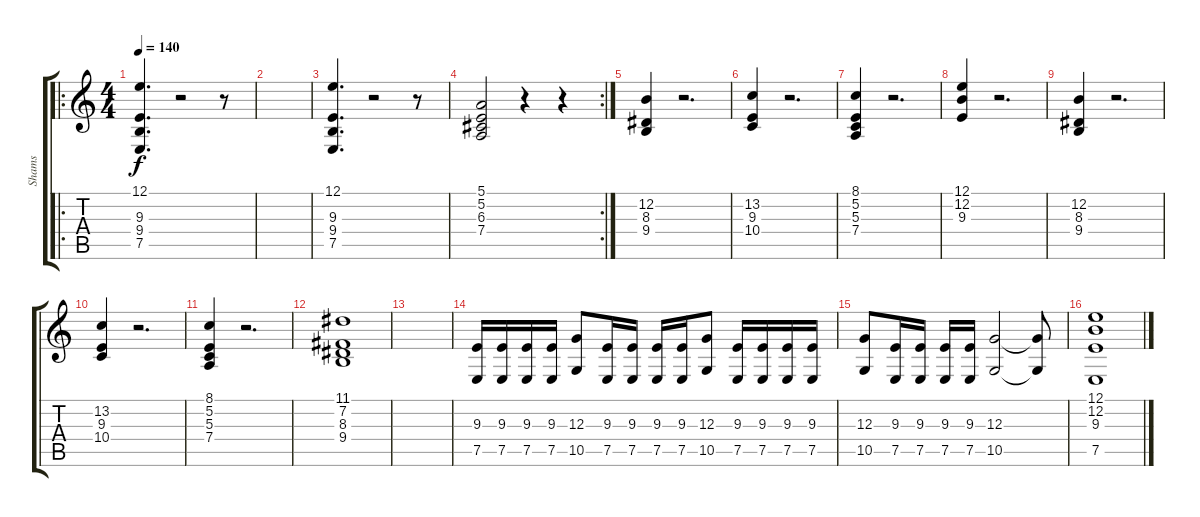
\track ("Shams" "Shams") {instrument stringensemble1}
\staff {score tabs}
\tuning (E4 B3 G3 D3 A2 E2) {hide}
\ro
\ts (4 4)
\tempo 140
\clef g2
\ks c
(12.1 9.3 9.4 7.5).4{d dy f} r.2 r.8 |
|
(12.1 9.3 9.4 7.5).4{d} r.2 r.8 |
\rc 2
(5.1 5.2 6.3 7.4).2 r.4 r.4 |
(12.2 8.3 9.4).4 r.2{d} |
(13.2 9.3 10.4).4 r.2{d} |
(8.1 5.2 5.3 7.4).4 r.2{d} |
(12.1 12.2 9.3).4 r.2{d} |
(12.2 8.3 9.4).4 r.2{d} |
(13.2 9.3 10.4).4 r.2{d} |
(8.1 5.2 5.3 7.4).4 r.2{d} |
(11.1 7.2 8.3 9.4).1 |
|
(9.3 7.5).16 (9.3 7.5).16 (9.3 7.5).16 (9.3 7.5).16 (12.3 10.5).8 (9.3 7.5).16 (9.3 7.5).16 (9.3 7.5).16 (9.3 7.5).16 (12.3 10.5).8 (9.3 7.5).16 (9.3 7.5).16 (9.3 7.5).16 (9.3 7.5).16 |
(12.3 10.5).8 (9.3 7.5).16 (9.3 7.5).16 (9.3 7.5).16 (9.3 7.5).16 (12.3 10.5).2 (12.3{t} 10.5{t}).8 |
(12.1 12.2 9.3 7.5).1
